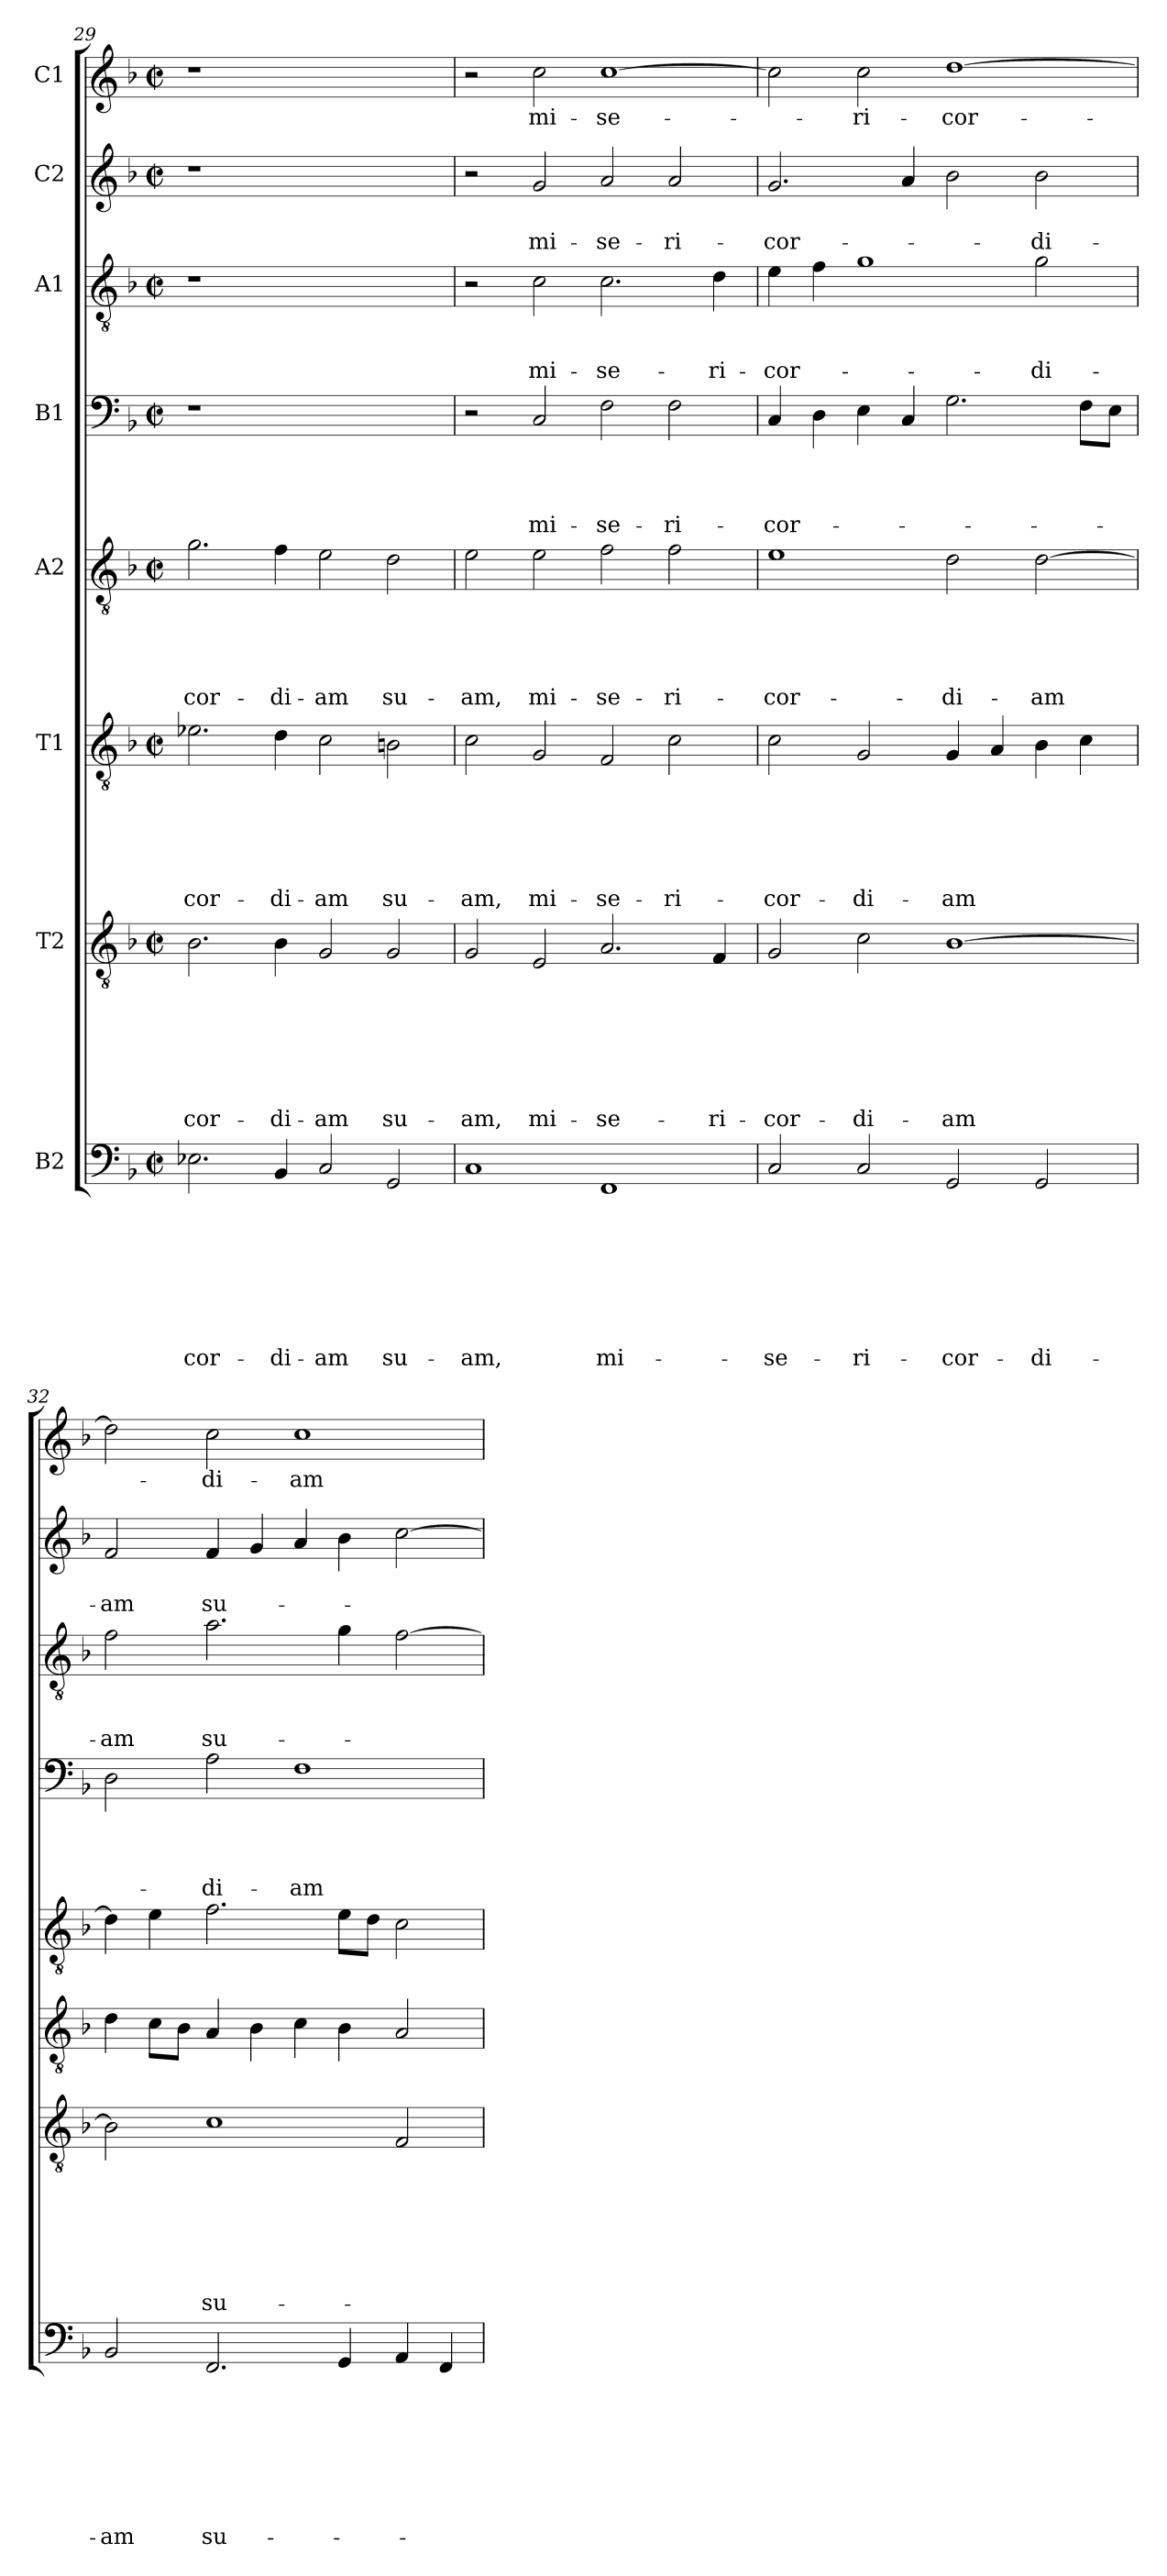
**kern	**text	**text	**text	**text	**text	**text	**text	**text	**kern	**text	**text	**text	**text	**text	**text	**text	**kern	**text	**text	**text	**text	**text	**text	**kern	**text	**text	**text	**text	**text	**kern	**text	**text	**text	**text	**kern	**text	**text	**text	**kern	**text	**text	**kern	**text
*part8	*part8	*part8	*part8	*part8	*part8	*part8	*part8	*part8	*part7	*part7	*part7	*part7	*part7	*part7	*part7	*part7	*part6	*part6	*part6	*part6	*part6	*part6	*part6	*part5	*part5	*part5	*part5	*part5	*part5	*part4	*part4	*part4	*part4	*part4	*part3	*part3	*part3	*part3	*part2	*part2	*part2	*part1	*part1
*staff8	*staff8	*staff8	*staff8	*staff8	*staff8	*staff8	*staff8	*staff8	*staff7	*staff7	*staff7	*staff7	*staff7	*staff7	*staff7	*staff7	*staff6	*staff6	*staff6	*staff6	*staff6	*staff6	*staff6	*staff5	*staff5	*staff5	*staff5	*staff5	*staff5	*staff4	*staff4	*staff4	*staff4	*staff4	*staff3	*staff3	*staff3	*staff3	*staff2	*staff2	*staff2	*staff1	*staff1
*I"B2	*	*	*	*	*	*	*	*	*I"T2	*	*	*	*	*	*	*	*I"T1	*	*	*	*	*	*	*I"A2	*	*	*	*	*	*I"B1	*	*	*	*	*I"A1	*	*	*	*I"C2	*	*	*I"C1	*
*clefF4	*	*	*	*	*	*	*	*	*clefGv2	*	*	*	*	*	*	*	*clefGv2	*	*	*	*	*	*	*clefGv2	*	*	*	*	*	*clefF4	*	*	*	*	*clefGv2	*	*	*	*clefG2	*	*	*clefG2	*
*k[b-]	*	*	*	*	*	*	*	*	*k[b-]	*	*	*	*	*	*	*	*k[b-]	*	*	*	*	*	*	*k[b-]	*	*	*	*	*	*k[b-]	*	*	*	*	*k[b-]	*	*	*	*k[b-]	*	*	*k[b-]	*
*d:	*	*	*	*	*	*	*	*	*d:	*	*	*	*	*	*	*	*d:	*	*	*	*	*	*	*d:	*	*	*	*	*	*d:	*	*	*	*	*d:	*	*	*	*d:	*	*	*d:	*
*M2/2	*	*	*	*	*	*	*	*	*M2/2	*	*	*	*	*	*	*	*M2/2	*	*	*	*	*	*	*M2/2	*	*	*	*	*	*M2/2	*	*	*	*	*M2/2	*	*	*	*M2/2	*	*	*M2/2	*
*met(c|)	*	*	*	*	*	*	*	*	*met(c|)	*	*	*	*	*	*	*	*met(c|)	*	*	*	*	*	*	*met(c|)	*	*	*	*	*	*met(c|)	*	*	*	*	*met(c|)	*	*	*	*met(c|)	*	*	*met(c|)	*
=29	=29	=29	=29	=29	=29	=29	=29	=29	=29	=29	=29	=29	=29	=29	=29	=29	=29	=29	=29	=29	=29	=29	=29	=29	=29	=29	=29	=29	=29	=29	=29	=29	=29	=29	=29	=29	=29	=29	=29	=29	=29	=29	=29
!	!	!	!	!	!	!	!	!LO:LY:b	!	!	!	!	!	!	!	!LO:LY:b	!	!	!	!	!	!	!LO:LY:b	!	!	!	!	!	!LO:LY:b	!	!	!	!	!	!	!	!	!	!	!	!	!	!
2.E-X\	.	.	.	.	.	.	.	-cor-	2.B-\	.	.	.	.	.	.	-cor-	2.e-X\	.	.	.	.	.	-cor-	2.g\	.	.	.	.	-cor-	1r	.	.	.	.	1r	.	.	.	1r	.	.	1r	.
!	!	!	!	!	!	!	!	!LO:LY:b	!	!	!	!	!	!	!	!LO:LY:b	!	!	!	!	!	!	!LO:LY:b	!	!	!	!	!	!LO:LY:b	!	!	!	!	!	!	!	!	!	!	!	!	!	!
4BB-/	.	.	.	.	.	.	.	-di-	4B-\	.	.	.	.	.	.	-di-	4d\	.	.	.	.	.	-di-	4f\	.	.	.	.	-di-	.	.	.	.	.	.	.	.	.	.	.	.	.	.
!	!	!	!	!	!	!	!	!LO:LY:b	!	!	!	!	!	!	!	!LO:LY:b	!	!	!	!	!	!	!LO:LY:b	!	!	!	!	!	!LO:LY:b	!	!	!	!	!	!	!	!	!	!	!	!	!	!
2C/	.	.	.	.	.	.	.	-am	2G/	.	.	.	.	.	.	-am	2c\	.	.	.	.	.	-am	2e\	.	.	.	.	-am	1ryy	.	.	.	.	1ryy	.	.	.	1ryy	.	.	1ryy	.
!	!	!	!	!	!	!	!	!LO:LY:b	!	!	!	!	!	!	!	!LO:LY:b	!	!	!	!	!	!	!LO:LY:b	!	!	!	!	!	!LO:LY:b	!	!	!	!	!	!	!	!	!	!	!	!	!	!
2GG/	.	.	.	.	.	.	.	su-	2G/	.	.	.	.	.	.	su-	2Bn\	.	.	.	.	.	su-	2d\	.	.	.	.	su-	.	.	.	.	.	.	.	.	.	.	.	.	.	.
!!LO:LB:g=z
=30	=30	=30	=30	=30	=30	=30	=30	=30	=30	=30	=30	=30	=30	=30	=30	=30	=30	=30	=30	=30	=30	=30	=30	=30	=30	=30	=30	=30	=30	=30	=30	=30	=30	=30	=30	=30	=30	=30	=30	=30	=30	=30	=30
!	!	!	!	!	!	!	!	!LO:LY:b	!	!	!	!	!	!	!	!LO:LY:b	!	!	!	!	!	!	!LO:LY:b	!	!	!	!	!	!LO:LY:b	!	!	!	!	!	!	!	!	!	!	!	!	!	!
1C	.	.	.	.	.	.	.	-am,	2G/	.	.	.	.	.	.	-am,	2c\	.	.	.	.	.	-am,	2e\	.	.	.	.	-am,	2r	.	.	.	.	2r	.	.	.	2r	.	.	2r	.
!	!	!	!	!	!	!	!	!	!	!	!	!	!	!	!	!LO:LY:b	!	!	!	!	!	!	!LO:LY:b	!	!	!	!	!	!LO:LY:b	!	!	!	!	!LO:LY:b	!	!	!	!LO:LY:b	!	!	!LO:LY:b	!	!LO:LY:b
.	.	.	.	.	.	.	.	.	2E/	.	.	.	.	.	.	mi-	2G/	.	.	.	.	.	mi-	2e\	.	.	.	.	mi-	2C/	.	.	.	mi-	2c\	.	.	mi-	2g/	.	mi-	2cc\	mi-
!	!	!	!	!	!	!	!	!LO:LY:b	!	!	!	!	!	!	!	!LO:LY:b	!	!	!	!	!	!	!LO:LY:b	!	!	!	!	!	!LO:LY:b	!	!	!	!	!LO:LY:b	!	!	!	!LO:LY:b	!	!	!LO:LY:b	!	!LO:LY:b
1FF	.	.	.	.	.	.	.	mi-	2.A/	.	.	.	.	.	.	-se-	2F/	.	.	.	.	.	-se-	2f\	.	.	.	.	-se-	2F\	.	.	.	-se-	2.c\	.	.	-se-	2a/	.	-se-	[1cc	-se-
!	!	!	!	!	!	!	!	!	!	!	!	!	!	!	!	!	!	!	!	!	!	!	!LO:LY:b	!	!	!	!	!	!LO:LY:b	!	!	!	!	!LO:LY:b	!	!	!	!	!	!	!LO:LY:b	!	!
.	.	.	.	.	.	.	.	.	.	.	.	.	.	.	.	.	2c\	.	.	.	.	.	-ri-	2f\	.	.	.	.	-ri-	2F\	.	.	.	-ri-	.	.	.	.	2a/	.	-ri-	.	.
!	!	!	!	!	!	!	!	!	!	!	!	!	!	!	!	!LO:LY:b	!	!	!	!	!	!	!	!	!	!	!	!	!	!	!	!	!	!	!	!	!	!LO:LY:b	!	!	!	!	!
.	.	.	.	.	.	.	.	.	4F/	.	.	.	.	.	.	-ri-	.	.	.	.	.	.	.	.	.	.	.	.	.	.	.	.	.	.	4d\	.	.	-ri-	.	.	.	.	.
=31	=31	=31	=31	=31	=31	=31	=31	=31	=31	=31	=31	=31	=31	=31	=31	=31	=31	=31	=31	=31	=31	=31	=31	=31	=31	=31	=31	=31	=31	=31	=31	=31	=31	=31	=31	=31	=31	=31	=31	=31	=31	=31	=31
!	!	!	!	!	!	!	!	!LO:LY:b	!	!	!	!	!	!	!	!LO:LY:b	!	!	!	!	!	!	!LO:LY:b	!	!	!	!	!	!LO:LY:b	!	!	!	!	!LO:LY:b	!	!	!	!LO:LY:b	!	!	!LO:LY:b	!	!
2C/	.	.	.	.	.	.	.	-se-	2G/	.	.	.	.	.	.	-cor-	2c\	.	.	.	.	.	-cor-	1e	.	.	.	.	-cor-	4C/	.	.	.	-cor-	4e\	.	.	-cor-	2.g/	.	-cor-	2cc\]	.
.	.	.	.	.	.	.	.	.	.	.	.	.	.	.	.	.	.	.	.	.	.	.	.	.	.	.	.	.	.	4D\	.	.	.	.	4f\	.	.	.	.	.	.	.	.
!	!	!	!	!	!	!	!	!LO:LY:b	!	!	!	!	!	!	!	!LO:LY:b	!	!	!	!	!	!	!LO:LY:b	!	!	!	!	!	!	!	!	!	!	!	!	!	!	!	!	!	!	!	!LO:LY:b
2C/	.	.	.	.	.	.	.	-ri-	2c\	.	.	.	.	.	.	-di-	2G/	.	.	.	.	.	-di-	.	.	.	.	.	.	4E\	.	.	.	.	1g	.	.	.	.	.	.	2cc\	-ri-
.	.	.	.	.	.	.	.	.	.	.	.	.	.	.	.	.	.	.	.	.	.	.	.	.	.	.	.	.	.	4C/	.	.	.	.	.	.	.	.	4a/	.	.	.	.
!	!	!	!	!	!	!	!	!LO:LY:b	!	!	!	!	!	!	!	!LO:LY:b	!	!	!	!	!	!	!LO:LY:b	!	!	!	!	!	!LO:LY:b	!	!	!	!	!	!	!	!	!	!	!	!	!	!LO:LY:b
2GG/	.	.	.	.	.	.	.	-cor-	[1B-	.	.	.	.	.	.	-am	4G/	.	.	.	.	.	-am	2d\	.	.	.	.	-di-	2.G\	.	.	.	.	.	.	.	.	2b-\	.	.	[1dd	-cor-
.	.	.	.	.	.	.	.	.	.	.	.	.	.	.	.	.	4A/	.	.	.	.	.	.	.	.	.	.	.	.	.	.	.	.	.	.	.	.	.	.	.	.	.	.
!	!	!	!	!	!	!	!	!LO:LY:b	!	!	!	!	!	!	!	!	!	!	!	!	!	!	!	!	!	!	!	!	!LO:LY:b	!	!	!	!	!	!	!	!	!LO:LY:b	!	!	!LO:LY:b	!	!
2GG/	.	.	.	.	.	.	.	-di-	.	.	.	.	.	.	.	.	4B-\	.	.	.	.	.	.	[2d\	.	.	.	.	-am	.	.	.	.	.	2g\	.	.	-di-	2b-\	.	-di-	.	.
.	.	.	.	.	.	.	.	.	.	.	.	.	.	.	.	.	4c\	.	.	.	.	.	.	.	.	.	.	.	.	8F\L	.	.	.	.	.	.	.	.	.	.	.	.	.
.	.	.	.	.	.	.	.	.	.	.	.	.	.	.	.	.	.	.	.	.	.	.	.	.	.	.	.	.	.	8E\J	.	.	.	.	.	.	.	.	.	.	.	.	.
=32	=32	=32	=32	=32	=32	=32	=32	=32	=32	=32	=32	=32	=32	=32	=32	=32	=32	=32	=32	=32	=32	=32	=32	=32	=32	=32	=32	=32	=32	=32	=32	=32	=32	=32	=32	=32	=32	=32	=32	=32	=32	=32	=32
!	!	!	!	!	!	!	!	!LO:LY:b	!	!	!	!	!	!	!	!	!	!	!	!	!	!	!	!	!	!	!	!	!	!	!	!	!	!	!	!	!	!LO:LY:b	!	!	!LO:LY:b	!	!
2BB-/	.	.	.	.	.	.	.	-am	2B-\]	.	.	.	.	.	.	.	4d\	.	.	.	.	.	.	4d\]	.	.	.	.	.	2D\	.	.	.	.	2f\	.	.	-am	2f/	.	-am	2dd\]	.
.	.	.	.	.	.	.	.	.	.	.	.	.	.	.	.	.	8c\L	.	.	.	.	.	.	4e\	.	.	.	.	.	.	.	.	.	.	.	.	.	.	.	.	.	.	.
.	.	.	.	.	.	.	.	.	.	.	.	.	.	.	.	.	8B-\J	.	.	.	.	.	.	.	.	.	.	.	.	.	.	.	.	.	.	.	.	.	.	.	.	.	.
!	!	!	!	!	!	!	!	!LO:LY:b	!	!	!	!	!	!	!	!LO:LY:b	!	!	!	!	!	!	!	!	!	!	!	!	!	!	!	!	!	!LO:LY:b	!	!	!	!LO:LY:b	!	!	!LO:LY:b	!	!LO:LY:b
2.FF/	.	.	.	.	.	.	.	su-	1c	.	.	.	.	.	.	su-	4A/	.	.	.	.	.	.	2.f\	.	.	.	.	.	2A\	.	.	.	-di-	2.a\	.	.	su-	4f/	.	su-	2cc\	-di-
.	.	.	.	.	.	.	.	.	.	.	.	.	.	.	.	.	4B-\	.	.	.	.	.	.	.	.	.	.	.	.	.	.	.	.	.	.	.	.	.	4g/	.	.	.	.
!	!	!	!	!	!	!	!	!	!	!	!	!	!	!	!	!	!	!	!	!	!	!	!	!	!	!	!	!	!	!	!	!	!	!LO:LY:b	!	!	!	!	!	!	!	!	!LO:LY:b
.	.	.	.	.	.	.	.	.	.	.	.	.	.	.	.	.	4c\	.	.	.	.	.	.	.	.	.	.	.	.	1F	.	.	.	-am	.	.	.	.	4a/	.	.	1cc	-am
4GG/	.	.	.	.	.	.	.	.	.	.	.	.	.	.	.	.	4B-\	.	.	.	.	.	.	8e\L	.	.	.	.	.	.	.	.	.	.	4g\	.	.	.	4b-\	.	.	.	.
.	.	.	.	.	.	.	.	.	.	.	.	.	.	.	.	.	.	.	.	.	.	.	.	8d\J	.	.	.	.	.	.	.	.	.	.	.	.	.	.	.	.	.	.	.
4AA/	.	.	.	.	.	.	.	.	2F/	.	.	.	.	.	.	.	2A/	.	.	.	.	.	.	2c\	.	.	.	.	.	.	.	.	.	.	[2f\	.	.	.	[2cc\	.	.	.	.
4FF/	.	.	.	.	.	.	.	.	.	.	.	.	.	.	.	.	.	.	.	.	.	.	.	.	.	.	.	.	.	.	.	.	.	.	.	.	.	.	.	.	.	.	.
=	=	=	=	=	=	=	=	=	=	=	=	=	=	=	=	=	=	=	=	=	=	=	=	=	=	=	=	=	=	=	=	=	=	=	=	=	=	=	=	=	=	=	=
*-	*-	*-	*-	*-	*-	*-	*-	*-	*-	*-	*-	*-	*-	*-	*-	*-	*-	*-	*-	*-	*-	*-	*-	*-	*-	*-	*-	*-	*-	*-	*-	*-	*-	*-	*-	*-	*-	*-	*-	*-	*-	*-	*-
